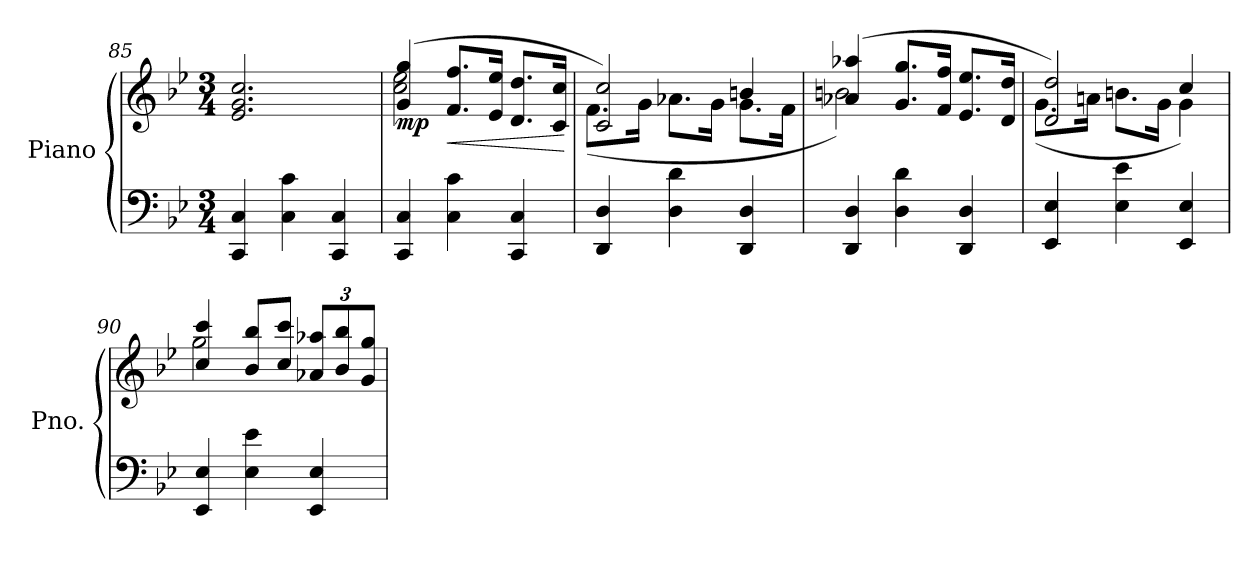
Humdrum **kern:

**kern	**kern	**dynam
*part1	*part1	*part1
*staff2	*staff1	*staff1/2
*I"Piano	*	*
*I'Pno.	*	*
*clefF4	*clefG2	*
*k[b-e-]	*k[b-e-]	*
*M3/4	*M3/4	*
=85	=85	=85
4CC/ 4C/	2.e-/ 2.g/ 2.cc/	.
4C\ 4c\	.	.
4CC/ 4C/	.	.
=86	=86	=86
*	*^	*
!	!	!	!LO:DY:b
4CC/ 4C/	(4g/ 4gg/	2cc\ 2ee-\	mp
!	!	!	!LO:HP:b
4C\ 4c\	8.f/ 8.ff/L	.	<
.	16e-/ 16ee-/Jk	.	.
4CC/ 4C/	8.d/ 8.dd/L	4ryy	.
.	16c/ 16cc/Jk	.	.
*	*v	*v	*
.	.	[
=87	=87	=87
*	*^	*
4DD/ 4D/	2c/ 2cc/)	(8.f\L	.
.	.	16g\Jk	.
4D\ 4d\	.	8.a-X\L	.
.	.	16g\Jk	.
4DD/ 4D/	4bn/	8.g\L	.
.	.	16f\Jk	.
=88	=88	=88	=88
4DD/ 4D/	(4a-X/ 4aa-X/	2bn\)	.
4D\ 4d\	8.g/ 8.gg/L	.	.
.	16f/ 16ff/Jk	.	.
4DD/ 4D/	8.e-/ 8.ee-/L	4ryy	.
.	16d/ 16dd/Jk	.	.
=89	=89	=89	=89
4EE-/ 4E-/	2d/ 2dd/)	(8.g\L	.
.	.	16an\Jk	.
4E-\ 4e-\	.	8.bn\L	.
.	.	16g\Jk	.
4EE-/ 4E-/	4cc/	4g\)	.
!!LO:LB:g=z	!!
=90	=90	=90	=90
4EE-/ 4E-/	4cc/ 4ccc/	2gg\	.
4E-\ 4e-\	8b-/ 8bb-/L	.	.
.	8cc/ 8ccc/J	.	.
*	*Xbrackettup	*	*
4EE-/ 4E-/	12a-X/ 12aa-X/L	4ryy	.
.	12b-/ 12bb-/	.	.
.	12g/ 12gg/J	.	.
*	*v	*v	*
=	=	=
*-	*-	*-
